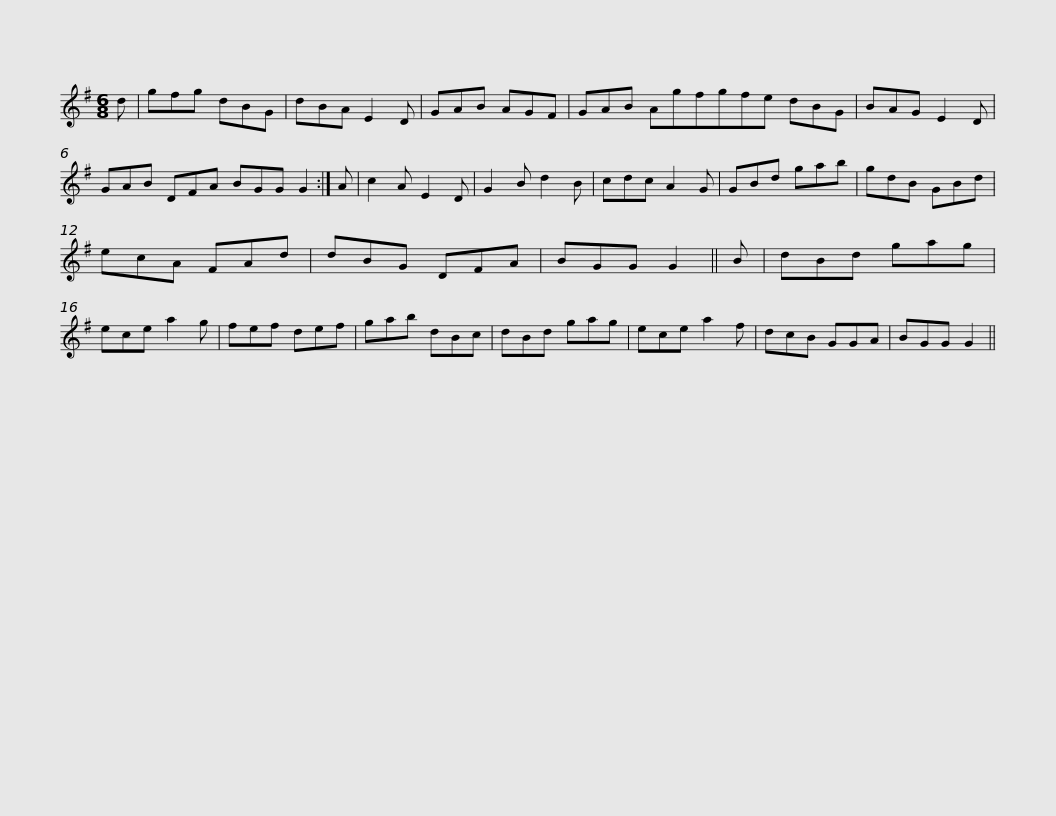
X:1
L:1/8
M:6/8
I:linebreak $
K:G
V:1 treble
V:1
 d | gfg dBG | dBA E2 D | GAB AGF | GAB Agfgfe dBG | %5
 BAG E2 D |$ GAB DFA BGG G2 :| A | c2 A E2 D | G2 B d2 B | %10
 cdc A2 G | GBd gab | gdB GBd |$ ecA FAd | dBG DFA | %15
 BGG G2 || B | dBd gag | ece a2 g | fef def | %20
 gab dBc |$ dBd gag | ece a2 f | dcB GGA | BGG G2 || %25
